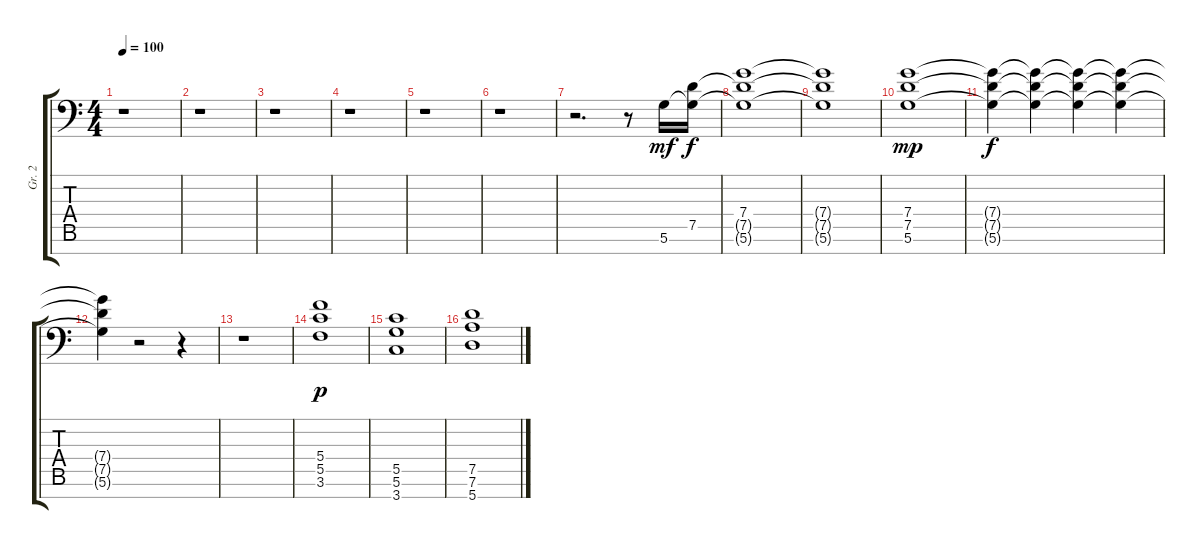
\track ("Gr. 2" "Gr. 2") {instrument overdrivenguitar}
\staff {score tabs}
\tuning (D4 A3 F3 C3 G2 D2 A1) {hide}
\ts (4 4)
\tempo 100
\clef f4
\ks c
r.1{dy mf} |
r.1 |
r.1 |
r.1 |
r.1 |
r.1 |
r.2{d} r.8 5.6.16 (7.5 5.6{t}).16{dy f} |
(7.4 7.5{t} 5.6{t}).1 |
(7.4{t} 7.5{t} 5.6{t}).1 |
(7.4 7.5 5.6).1{dy mp} |
(7.4{t} 7.5{t} 5.6{t}).4{dy f volume 16} (7.4{t} 7.5{t} 5.6{t}).4 (7.4{t} 7.5{t} 5.6{t}).4 (7.4{t} 7.5{t} 5.6{t}).4 |
(7.4{t} 7.5{t} 5.6{t}).4 r.2 r.4 |
r.1 |
(5.4 5.5 3.6).1{dy p} |
(5.5 5.6 3.7).1 |
(7.5 7.6 5.7).1
